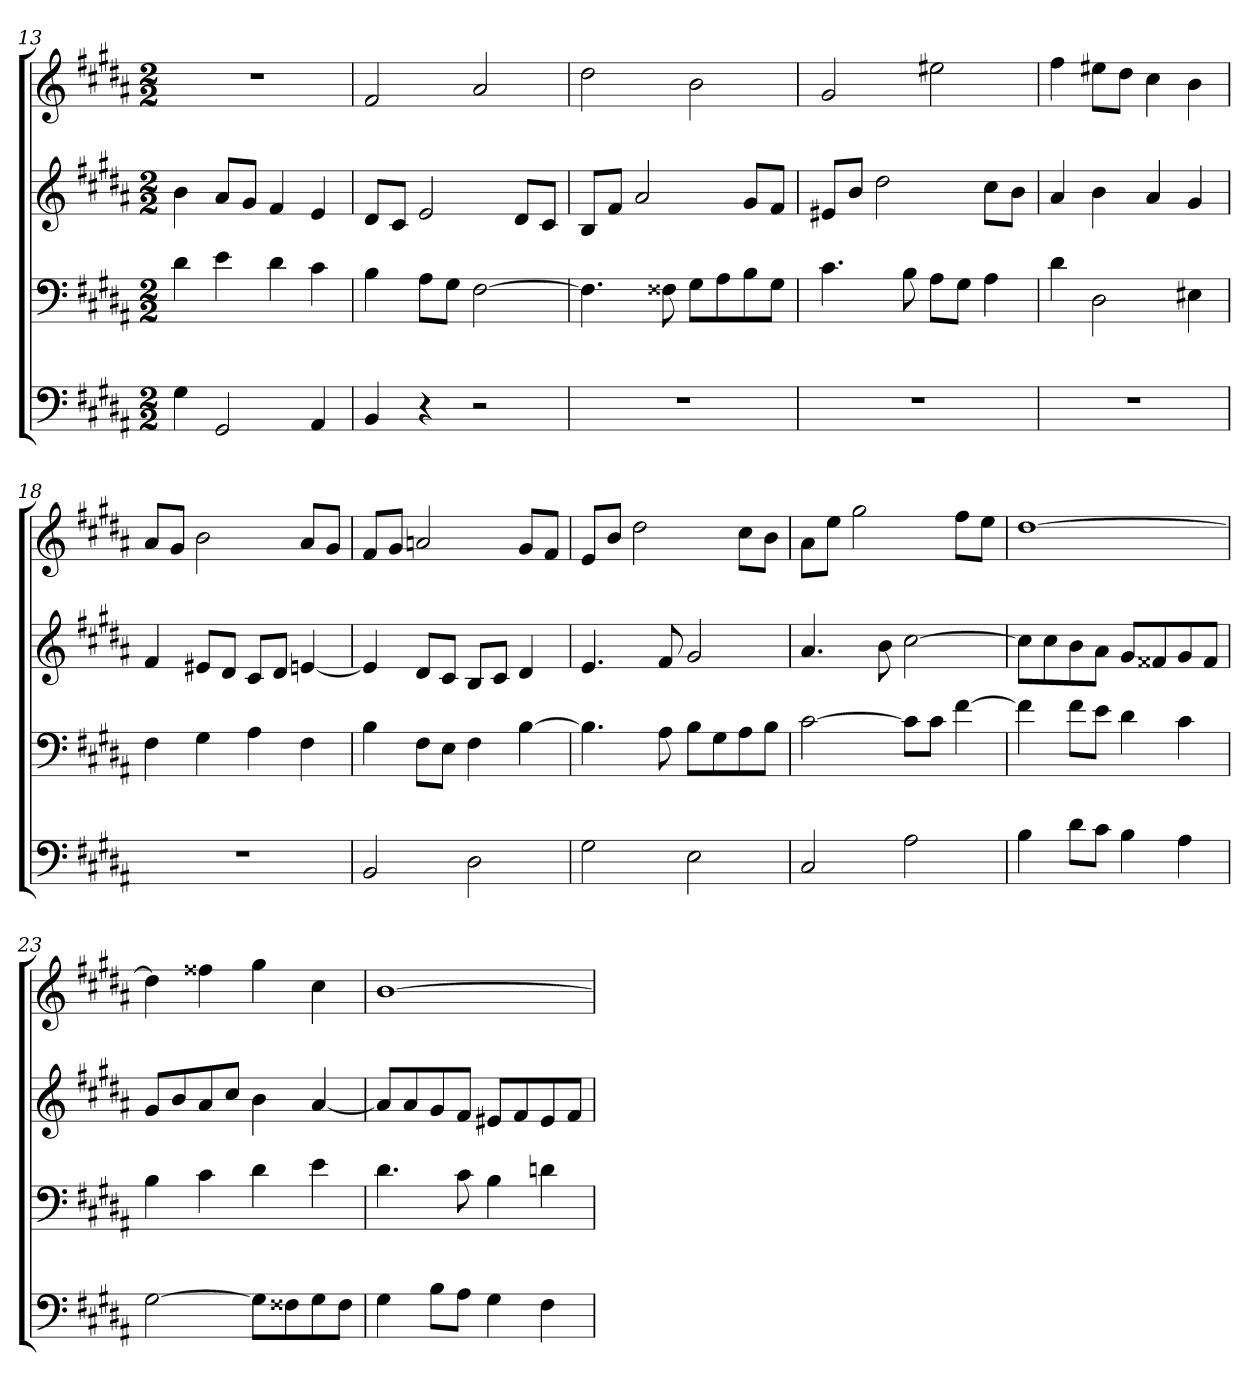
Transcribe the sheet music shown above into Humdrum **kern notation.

**kern	**kern	**kern	**kern
*part4	*part3	*part2	*part1
*staff4	*staff3	*staff2	*staff1
*clefF4	*clefF4	*clefG2	*clefG2
*k[f#c#g#d#a#]	*k[f#c#g#d#a#]	*k[f#c#g#d#a#]	*k[f#c#g#d#a#]
*M2/2	*M2/2	*M2/2	*M2/2
=13	=13	=13	=13
4G#	4d#	4b	1r
2GG#	4e	8a#/L	.
.	.	8g#/J	.
.	4d#	4f#	.
4AA#	4c#	4e	.
=14	=14	=14	=14
4BB	4B	8d#/L	2f#
.	.	8c#/J	.
4r	8A#\L	2e	.
.	8G#\J	.	.
2r	[2F#	.	2a#
.	.	8d#/L	.
.	.	8c#/J	.
=15	=15	=15	=15
1r	4.F#]	8B/L	2dd#
.	.	8f#/J	.
.	.	2a#	.
.	8F##X	.	.
.	8G#\L	.	2b
.	8A#\	.	.
.	8B\	8g#/L	.
.	8G#\J	8f#/J	.
=16	=16	=16	=16
1r	4.c#	8e#X/L	2g#
.	.	8b/J	.
.	.	2dd#	.
.	8B	.	.
.	8A#\L	.	2ee#X
.	8G#\J	.	.
.	4A#	8cc#\L	.
.	.	8b\J	.
=17	=17	=17	=17
1r	4d#	4a#	4ff#
.	2D#	4b	8ee#X\L
.	.	.	8dd#\J
.	.	4a#	4cc#
.	4E#X	4g#	4b
=18	=18	=18	=18
1r	4F#	4f#	8a#/L
.	.	.	8g#/J
.	4G#	8e#X/L	2b
.	.	8d#/J	.
.	4A#	8c#/L	.
.	.	8d#/J	.
.	4F#	[4en	8a#/L
.	.	.	8g#/J
=19	=19	=19	=19
2BB	4B	4e]	8f#/L
.	.	.	8g#/J
.	8F#\L	8d#/L	2an
.	8E\J	8c#/J	.
2D#	4F#	8B/L	.
.	.	8c#/J	.
.	[4B	4d#	8g#/L
.	.	.	8f#/J
=20	=20	=20	=20
2G#	4.B]	4.e	8e/L
.	.	.	8b/J
.	.	.	2dd#
.	8A#	8f#	.
2E	8B\L	2g#	.
.	8G#\	.	.
.	8A#\	.	8cc#\L
.	8B\J	.	8b\J
=21	=21	=21	=21
2C#	[2c#	4.a#	8a#\L
.	.	.	8ee\J
.	.	.	2gg#
.	.	8b	.
2A#	8c#\L]	[2cc#	.
.	8c#\J	.	.
.	[4f#	.	8ff#\L
.	.	.	8ee\J
=22	=22	=22	=22
4B	4f#]	8cc#\L]	[1dd#
.	.	8cc#\	.
8d#\L	8f#\L	8b\	.
8c#\J	8e\J	8a#\J	.
4B	4d#	8g#/L	.
.	.	8f##X/	.
4A#	4c#	8g#/	.
.	.	8f##/J	.
=23	=23	=23	=23
[2G#	4B	8g#/L	4dd#]
.	.	8b/	.
.	4c#	8a#/	4ff##X
.	.	8cc#/J	.
8G#\L]	4d#	4b	4gg#
8F##X\	.	.	.
8G#\	4e	[4a#	4cc#
8F##\J	.	.	.
=24	=24	=24	=24
4G#	4.d#	8a#/L]	[1b
.	.	8a#/	.
8B\L	.	8g#/	.
8A#\J	8c#	8f#/J	.
4G#	4B	8e#X/L	.
.	.	8f#/	.
4F#	4dn	8e#/	.
.	.	8f#/J	.
=	=	=	=
*-	*-	*-	*-
